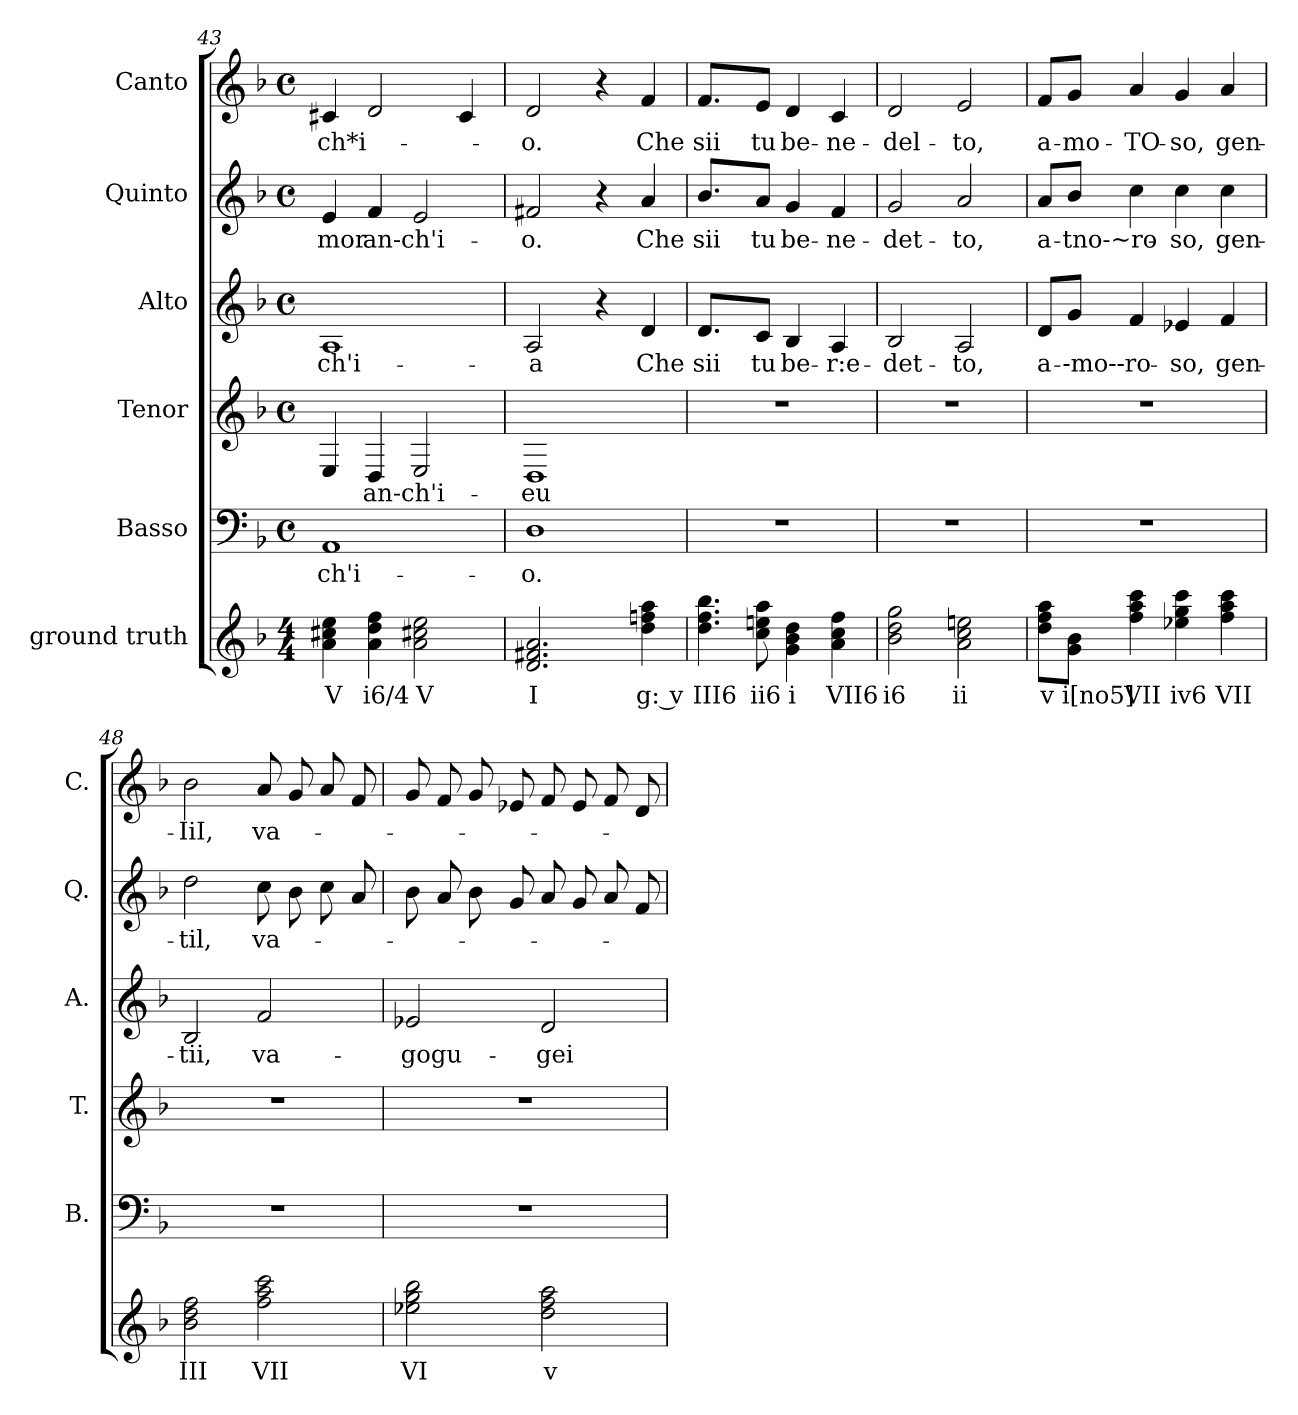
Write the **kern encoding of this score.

**kern	**text	**kern	**text	**kern	**text	**kern	**text	**kern	**text	**kern	**text
*part6	*part6	*part5	*part5	*part4	*part4	*part3	*part3	*part2	*part2	*part1	*part1
*staff6	*staff6	*staff5	*staff5	*staff4	*staff4	*staff3	*staff3	*staff2	*staff2	*staff1	*staff1
*I"ground truth	*	*I"Basso	*	*I"Tenor	*	*I"Alto	*	*I"Quinto	*	*I"Canto	*
*	*	*I'B.	*	*I'T.	*	*I'A.	*	*I'Q.	*	*I'C.	*
*	*	*clefF4	*	*clefG2	*	*clefG2	*	*clefG2	*	*clefG2	*
*k[b-]	*	*k[b-]	*	*k[b-]	*	*k[b-]	*	*k[b-]	*	*k[b-]	*
*	*	*F:	*	*F:	*	*F:	*	*F:	*	*F:	*
*M4/4	*	*M4/4	*	*M4/4	*	*M4/4	*	*M4/4	*	*M4/4	*
*	*	*met(c)	*	*met(c)	*	*met(c)	*	*met(c)	*	*met(c)	*
=43	=43	=43	=43	=43	=43	=43	=43	=43	=43	=43	=43
4a 4cc#X 4ee	V	1AA	-ch'i-	4E	.	1A	-ch'i-	4e	-mor	4c#	-ch*i-
4a 4dd 4ff	i6/4	.	.	4D	-an-ch'i-	.	.	4f	-an-ch'i-	2d	.
2a 2cc#X 2ee	V	.	.	2E	.	.	.	2e	.	.	.
.	.	.	.	.	.	.	.	.	.	4c#	.
=44	=44	=44	=44	=44	=44	=44	=44	=44	=44	=44	=44
2.d 2.f#X 2.a	I	1D	-o.	1D	-eu	2A	-a	2f#	-o.	2d	-o.
.	.	.	.	.	.	4r	.	4r	.	4r	.
4dd 4ffn 4aa	g: v	.	.	.	.	4d	-Che	4a	-Che	4f	-Che
=45	=45	=45	=45	=45	=45	=45	=45	=45	=45	=45	=45
4.dd 4.ff 4.bb-	III6	1r	.	1r	.	4.d	-sii	4.b-	-sii	4.f	-sii
8cc 8een 8aa	ii6	.	.	.	.	8cJ	-tu	8aJ	-tu	8eJ	-tu
4g 4b- 4dd	i	.	.	.	.	4B-	-be-	4g	-be--	4d	-be-
4a 4cc 4ff	VII6	.	.	.	.	4A	-r:e-	4f	-ne-	4c	-ne-
!!LO:PB:g=z
=46	=46	=46	=46	=46	=46	=46	=46	=46	=46	=46	=46
2b- 2dd 2gg	i6	1r	.	1r	.	2B-	-det-	2g	-det-	2d	-del-
2a 2cc 2een	ii	.	.	.	.	2A	-to,	2a	-to,	2e	-to,
=47	=47	=47	=47	=47	=47	=47	=47	=47	=47	=47	=47
8dd 8ff 8aaL	v	1r	.	1r	.	8dJ	-a-	8aJ	-a--	8fJ	-a-
8g 8b-J	i[no5]	.	.	.	.	8gJ	--mo--ro-	8b-J	-tno-~ro-	8gJ	-mo-
4ff 4aa 4ccc	VII	.	.	.	.	4f	.	4cc	.	4a	-TO-
4ee-X 4gg 4ccc	iv6	.	.	.	.	4e-	-so,	4cc	-so,	4g	-so,
4ff 4aa 4ccc	VII	.	.	.	.	4f	-gen-	4cc	-gen-	4a	-gen-
=48	=48	=48	=48	=48	=48	=48	=48	=48	=48	=48	=48
*	*	*	*	*	*	*	*	*	*	*^	*
2b- 2dd 2ff	III	1r	.	1r	.	2B-	-tii,	2dd	-til,	2b-	2ryy	-IiI,
2ff 2aa 2ccc	VII	.	.	.	.	2f	-va-	8ccL	-va-	8aL	2ryy	-va-
.	.	.	.	.	.	.	.	8b-	.	8g	.	.
.	.	.	.	.	.	.	.	8cc	.	8a	.	.
.	.	.	.	.	.	.	.	8a	.	8f	.	.
*	*	*	*	*	*	*	*	*	*	*v	*v	*
=49	=49	=49	=49	=49	=49	=49	=49	=49	=49	=49	=49
2ee-X 2gg 2bb-	VI	1r	.	1r	.	2e-	-gogu-	8b-L	.	8gL	.
.	.	.	.	.	.	.	.	8a	.	8f	.
.	.	.	.	.	.	.	.	8b-	.	8g	.
.	.	.	.	.	.	.	.	8g	.	8e-	.
2dd 2ff 2aa	v	.	.	.	.	2d	-gei-	8aL	.	8fL	.
.	.	.	.	.	.	.	.	8g	.	8e-	.
.	.	.	.	.	.	.	.	8a	.	8f	.
.	.	.	.	.	.	.	.	8f	.	8d	.
=	=	=	=	=	=	=	=	=	=	=	=
*-	*-	*-	*-	*-	*-	*-	*-	*-	*-	*-	*-
